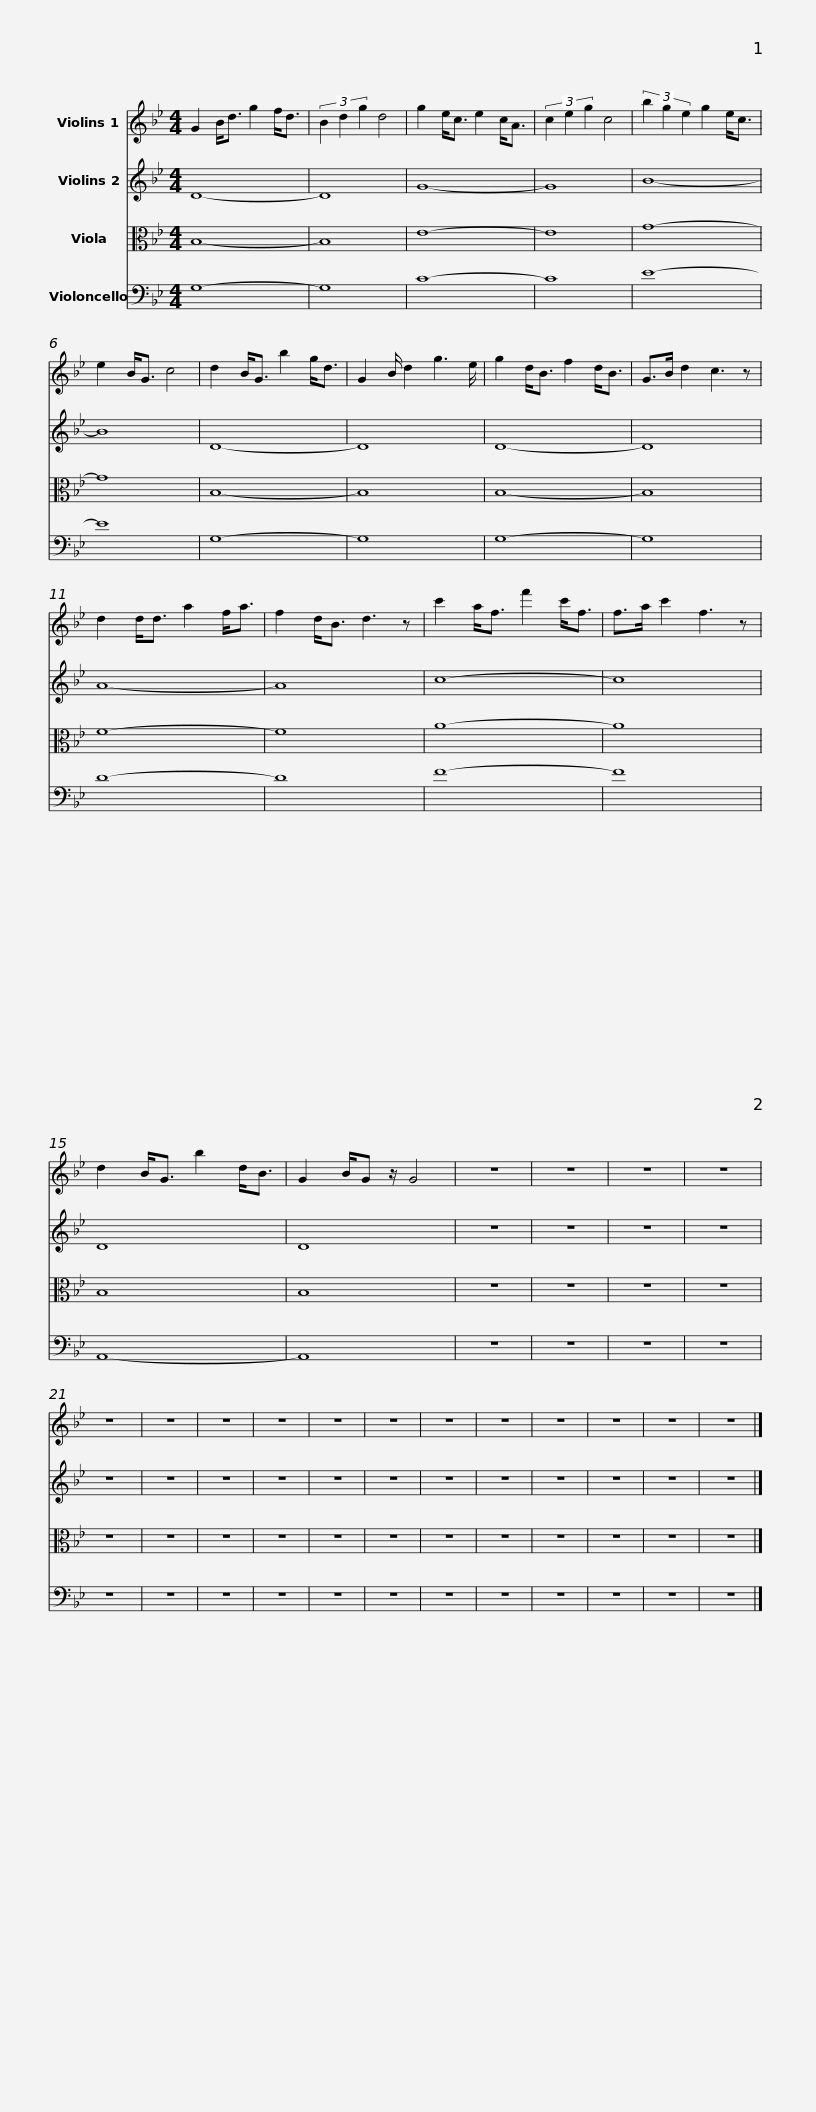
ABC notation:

X:1
%%score 1 2 3 4
L:1/8
M:4/4
I:linebreak $
K:Bb
V:1 treble
V:2 treble
V:3 alto
V:4 bass
V:1
 G2 B<d g2 f<d | (3B2 d2 g2 d4 | g2 e<c e2 c<A | (3c2 e2 g2 c4 | (3b2 g2 e2 g2 e<c | %5
 e2 B<G c4 |$ d2 B<G b2 g<d | G2 B/ d2 g3 e/ | g2 d<B f2 d<B | G>B d2 c3 z | %10
 d2 d<d a2 f<a | f2 d<B d3 z |$ c'2 a<f f'2 c'<f | f>a c'2 f3 z | d2 B<G b2 d<B | %15
 G2 B/G z/ G4 | z8 | z8 | z8 | z8 | %20
 z8 | z8 | z8 |$ z8 | z8 | %25
 z8 | z8 | z8 | z8 | z8 | %30
 z8 | z8 |] %32
V:2
 D8- | D8 | G8- | G8 | B8- | %5
 B8 |$ D8- | D8 | D8- | D8 | %10
 A8- | A8 |$ c8- | c8 | D8 | %15
 D8 | z8 | z8 | z8 | z8 | %20
 z8 | z8 | z8 |$ z8 | z8 | %25
 z8 | z8 | z8 | z8 | z8 | %30
 z8 | z8 |] %32
V:3
 B,8- | B,8 | E8- | E8 | G8- | %5
 G8 |$ B,8- | B,8 | B,8- | B,8 | %10
 F8- | F8 |$ A8- | A8 | B,8 | %15
 B,8 | z8 | z8 | z8 | z8 | %20
 z8 | z8 | z8 |$ z8 | z8 | %25
 z8 | z8 | z8 | z8 | z8 | %30
 z8 | z8 |] %32
V:4
 G,8- | G,8 | C8- | C8 | E8- | %5
 E8 |$ G,8- | G,8 | G,8- | G,8 | %10
 D8- | D8 |$ F8- | F8 | A,,8- | %15
 A,,8 | z8 | z8 | z8 | z8 | %20
 z8 | z8 | z8 |$ z8 | z8 | %25
 z8 | z8 | z8 | z8 | z8 | %30
 z8 | z8 |] %32
